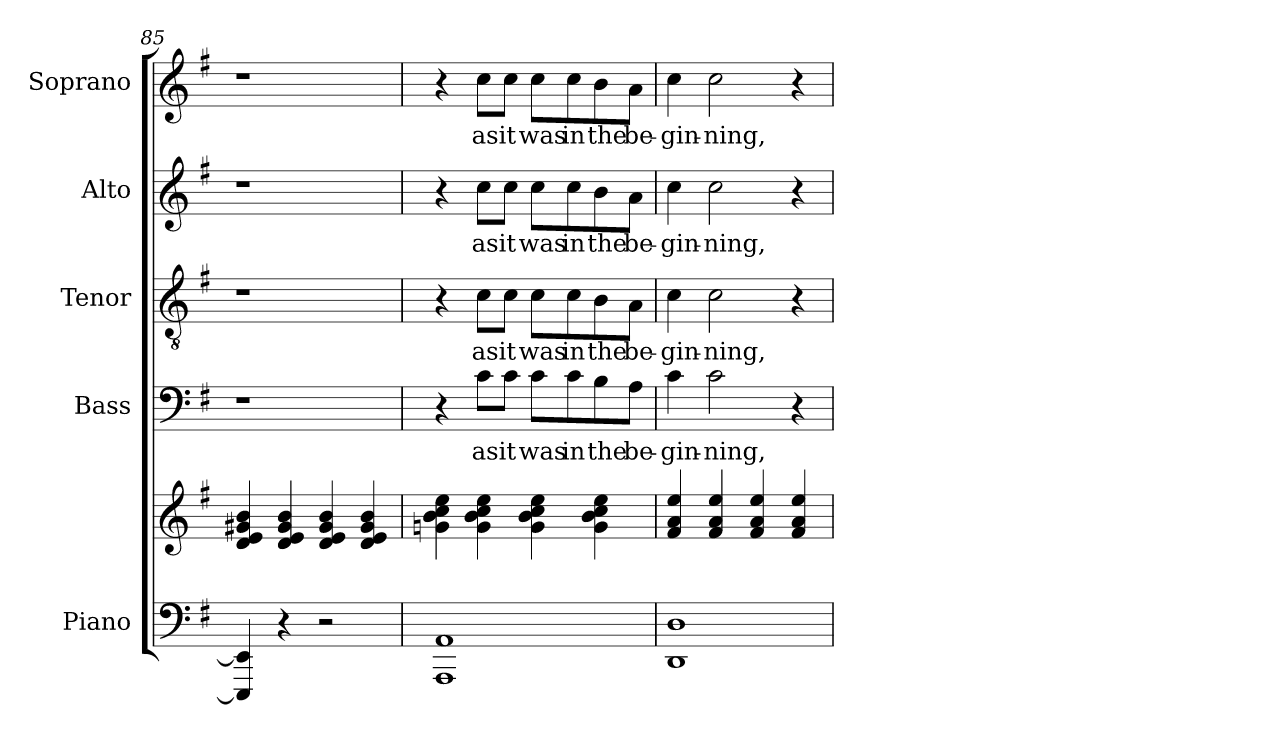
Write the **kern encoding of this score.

**kern	**kern	**kern	**text	**kern	**text	**kern	**text	**kern	**text
*part5	*part5	*part4	*part4	*part3	*part3	*part2	*part2	*part1	*part1
*staff6	*staff5	*staff4	*staff4	*staff3	*staff3	*staff2	*staff2	*staff1	*staff1
*I"Piano	*	*I"Bass	*	*I"Tenor	*	*I"Alto	*	*I"Soprano	*
*	*	*I'B.	*	*I'T.	*	*I'A.	*	*I'S.	*
*clefF4	*clefG2	*clefF4	*	*clefGv2	*	*clefG2	*	*clefG2	*
*k[f#]	*k[f#]	*k[f#]	*	*k[f#]	*	*k[f#]	*	*k[f#]	*
*G:	*G:	*G:	*	*G:	*	*G:	*	*G:	*
=85	=85	=85	=85	=85	=85	=85	=85	=85	=85
4EEE/] 4EE/]	4b/ 4g#X/ 4d/ 4e/	1r	.	1r	.	1r	.	1r	.
4r	4b/ 4d/ 4g#/ 4e/	.	.	.	.	.	.	.	.
2r	4b/ 4g#/ 4d/ 4e/	.	.	.	.	.	.	.	.
.	4b/ 4g#/ 4d/ 4e/	.	.	.	.	.	.	.	.
=86	=86	=86	=86	=86	=86	=86	=86	=86	=86
1AA 1AAA	4b\ 4gn\ 4cc\ 4ee\	4r	.	4r	.	4r	.	4r	.
!	!	!	!LO:LY:b:cj	!	!LO:LY:b:cj	!	!LO:LY:b:cj	!	!LO:LY:b:cj
.	4b\ 4ee\ 4g\ 4cc\	8c\L	as	8c\L	as	8cc\L	as	8cc\L	as
!	!	!	!LO:LY:b:cj	!	!LO:LY:b:cj	!	!LO:LY:b:cj	!	!LO:LY:b:cj
.	.	8c\J	it	8c\J	it	8cc\J	it	8cc\J	it
!	!	!	!LO:LY:b:cj	!	!LO:LY:b:cj	!	!LO:LY:b:cj	!	!LO:LY:b:cj
.	4b\ 4g\ 4cc\ 4ee\	8c\L	was	8c\L	was	8cc\L	was	8cc\L	was
!	!	!	!LO:LY:b:cj	!	!LO:LY:b:cj	!	!LO:LY:b:cj	!	!LO:LY:b:cj
.	.	8c\	in	8c\	in	8cc\	in	8cc\	in
!	!	!	!LO:LY:b:cj	!	!LO:LY:b:cj	!	!LO:LY:b:cj	!	!LO:LY:b:cj
.	4b\ 4g\ 4cc\ 4ee\	8B\	the	8B\	the	8b\	the	8b\	the
!	!	!	!LO:LY:b:cj	!	!LO:LY:b:cj	!	!LO:LY:b:cj	!	!LO:LY:b:cj
.	.	8A\J	be-	8A\J	be-	8a\J	be-	8a\J	be-
=87	=87	=87	=87	=87	=87	=87	=87	=87	=87
!	!	!	!LO:LY:b:cj	!	!LO:LY:b:cj	!	!LO:LY:b:cj	!	!LO:LY:b:cj
1D 1DD	4f#/ 4a/ 4ee/	4c\	-gin-	4c\	-gin-	4cc\	-gin-	4cc\	-gin-
!	!	!	!LO:LY:b:cj	!	!LO:LY:b:cj	!	!LO:LY:b:cj	!	!LO:LY:b:cj
.	4ee/ 4a/ 4f#/	2c\	-ning,	2c\	-ning,	2cc\	-ning,	2cc\	-ning,
.	4a/ 4f#/ 4ee/	.	.	.	.	.	.	.	.
.	4a/ 4ee/ 4f#/	4r	.	4r	.	4r	.	4r	.
=	=	=	=	=	=	=	=	=	=
*-	*-	*-	*-	*-	*-	*-	*-	*-	*-
